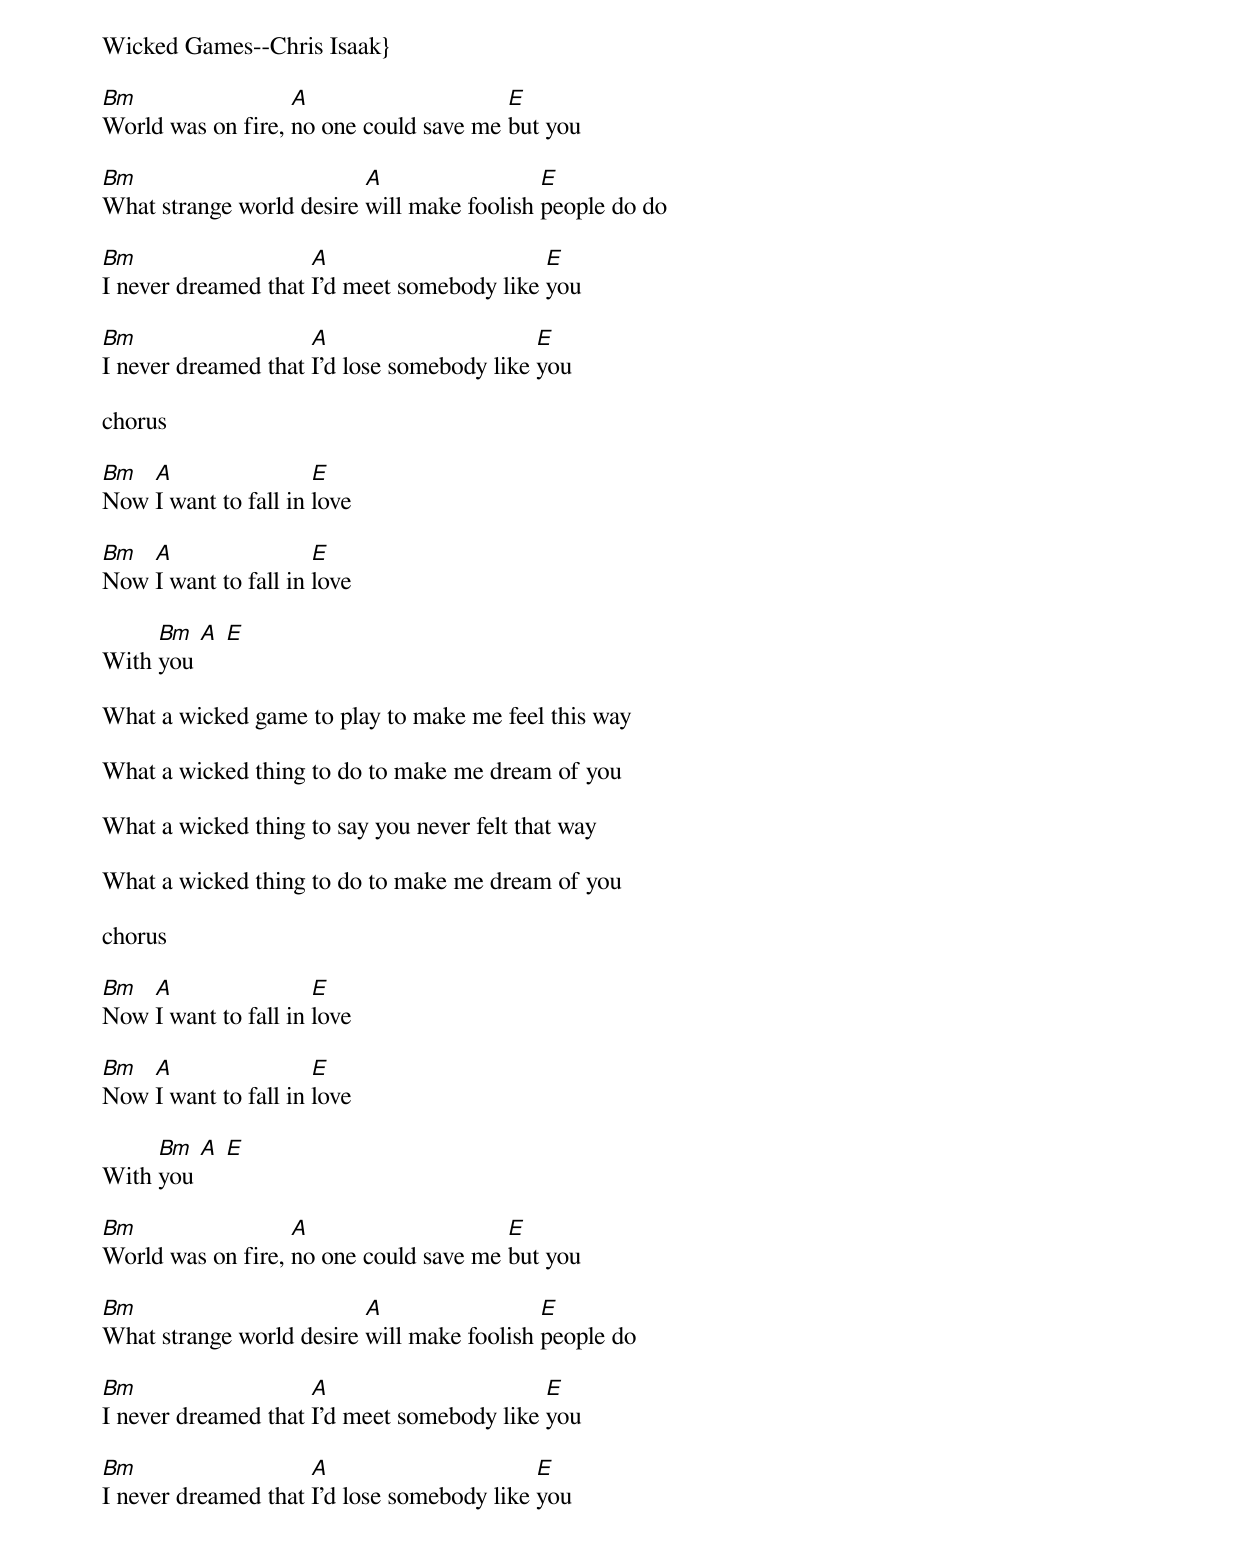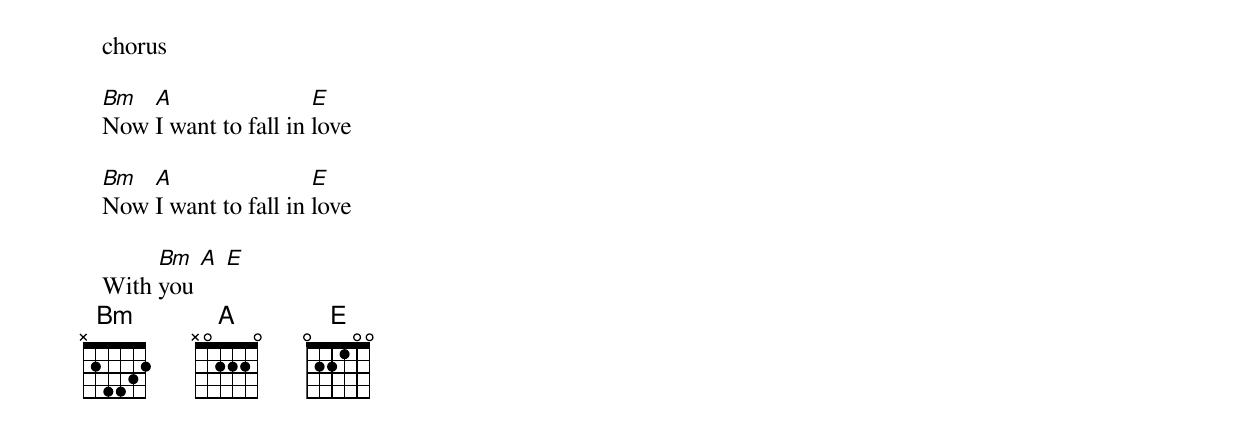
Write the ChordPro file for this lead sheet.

   Wicked Games--Chris Isaak}

   [Bm]World was on fire, [A]no one could save me [E]but you

   [Bm]What strange world desire [A]will make foolish [E]people do do

   [Bm]I never dreamed that [A]I'd meet somebody like [E]you

   [Bm]I never dreamed that [A]I'd lose somebody like [E]you

   chorus

   [Bm]Now [A]I want to fall in [E]love

   [Bm]Now [A]I want to fall in [E]love

   With [Bm]you [A] [E]

   What a wicked game to play to make me feel this way

   What a wicked thing to do to make me dream of you

   What a wicked thing to say you never felt that way

   What a wicked thing to do to make me dream of you

   chorus

   [Bm]Now [A]I want to fall in [E]love

   [Bm]Now [A]I want to fall in [E]love

   With [Bm]you [A] [E]

   [Bm]World was on fire, [A]no one could save me [E]but you

   [Bm]What strange world desire [A]will make foolish [E]people do

   [Bm]I never dreamed that [A]I'd meet somebody like [E]you

   [Bm]I never dreamed that [A]I'd lose somebody like [E]you

   chorus

   [Bm]Now [A]I want to fall in [E]love

   [Bm]Now [A]I want to fall in [E]love

   With [Bm]you [A] [E]
